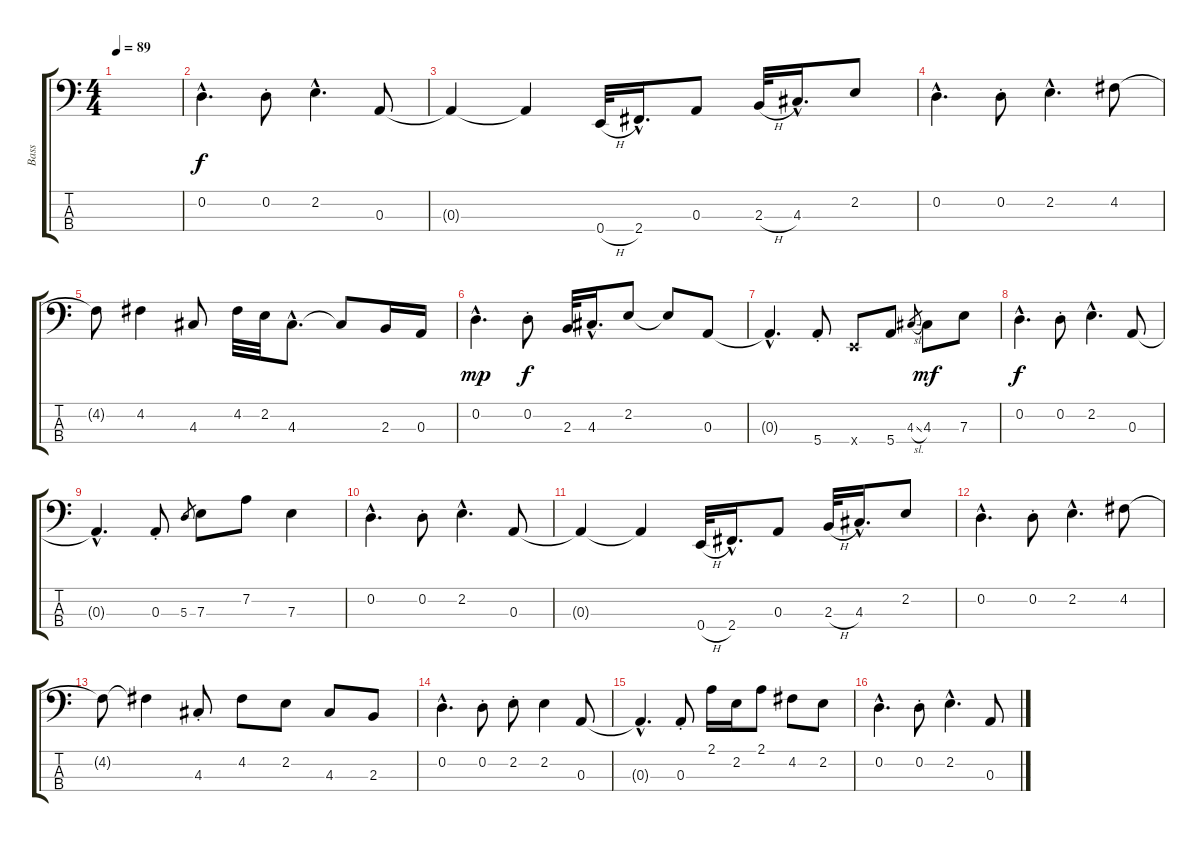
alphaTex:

\track ("Bass" "Bass") {instrument electricbassfinger}
\staff {score tabs}
\tuning (G2 D2 A1 E1) {hide}
\ts (4 4)
\tempo 89
\clef f4
\ks c
|
0.2{hac}.4{d} 0.2{st}.8 2.2{hac}.4{d} 0.3.8 |
0.3{t}.4 0.3{t}.4 0.4{h}.32 2.4{hac}.16{d} 0.3.8 2.3{h}.32 4.3{hac}.16{d} 2.2.8 |
0.2{hac}.4{d} 0.2{st}.8 2.2{hac}.4{d} 4.2.8 |
4.2{t}.8 4.2.4 4.3.8 4.2.32 2.2.32 4.3{hac}.8{d} 4.3{t}.8 2.3.16 0.3.16 |
0.2{hac}.4{d dy mp} 0.2{st}.8{dy f} 2.3.32 4.3{hac}.16{d} 2.2.8 2.2{t}.8 0.3.8 |
0.3{hac t}.4{d} 5.4{st}.8 0.4{x}.8 5.4.8 4.3{sl}.8{gr} 4.3.8{dy mf} 7.3.8 |
0.2{hac}.4{d dy f} 0.2{st}.8 2.2{hac}.4{d} 0.3.8 |
0.3{hac t}.4{d} 0.3{st}.8 5.3.8{gr} 7.3.8 7.2.8 7.3.4 |
0.2{hac}.4{d} 0.2{st}.8 2.2{hac}.4{d} 0.3.8 |
0.3{t}.4 0.3{t}.4 0.4{h}.32 2.4{hac}.16{d} 0.3.8 2.3{h}.32 4.3{hac}.16{d} 2.2.8 |
0.2{hac}.4{d} 0.2{st}.8 2.2{hac}.4{d} 4.2.8 |
4.2{t}.8 4.2{t}.4 4.3{st}.8 4.2.8 2.2.8 4.3.8 2.3.8 |
0.2{hac}.4{d} 0.2{st}.8 2.2{st}.8 2.2.4 0.3.8 |
0.3{hac t}.4{d} 0.3{st}.8 2.1.16 2.2.16 2.1.8 4.2.8 2.2.8 |
0.2{hac}.4{d} 0.2{st}.8 2.2{hac}.4{d} 0.3.8
